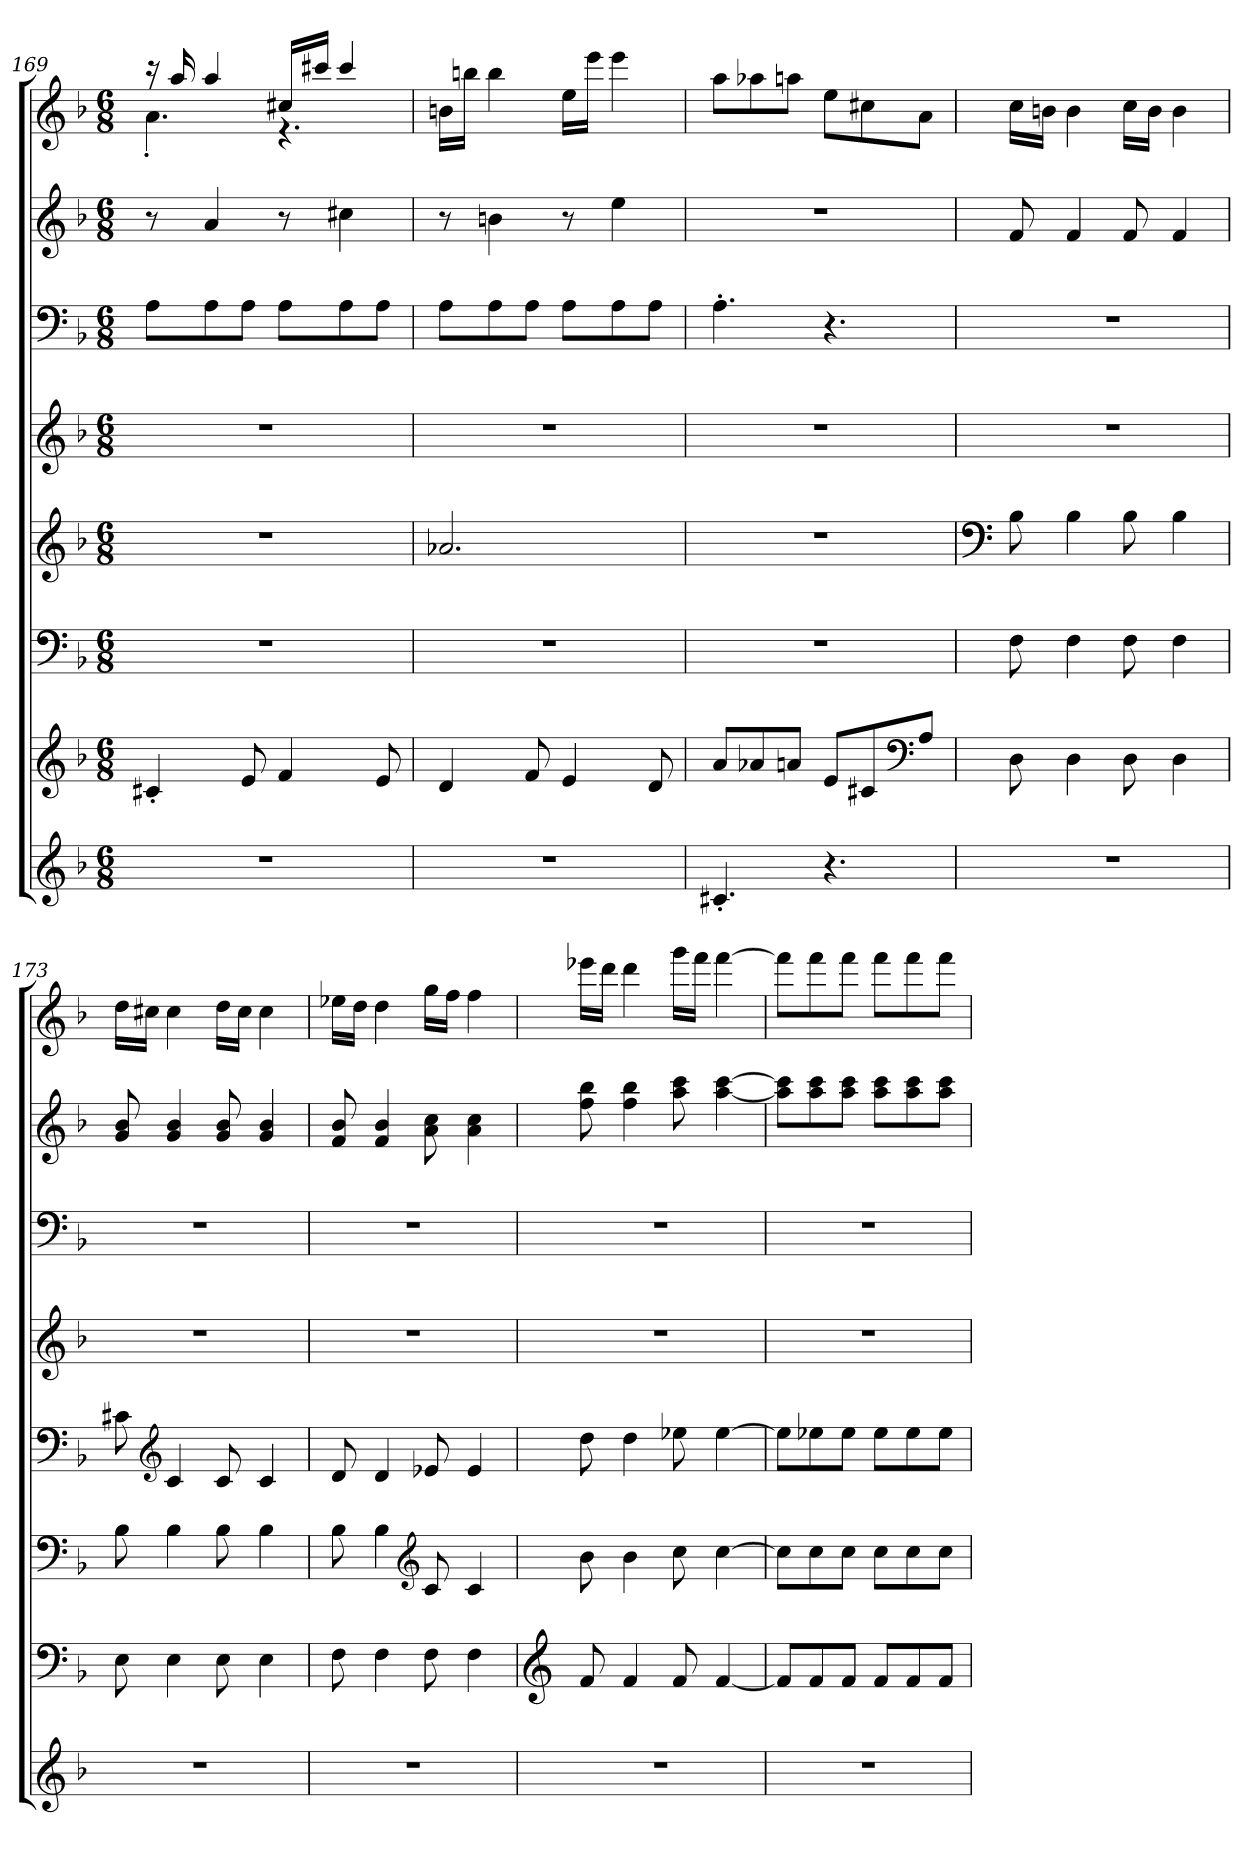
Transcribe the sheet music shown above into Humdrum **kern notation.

**kern	**kern	**kern	**kern	**kern	**kern	**kern	**kern
*part5	*part5	*part4	*part4	*part3	*part3	*part2	*part1
*staff8	*staff7	*staff6	*staff5	*staff4	*staff3	*staff2	*staff1
*clefG2	*clefG2	*clefF4	*clefG2	*clefG2	*clefF4	*clefG2	*clefG2
*k[b-]	*k[b-]	*k[b-]	*k[b-]	*k[b-]	*k[b-]	*k[b-]	*k[b-]
*M6/8	*M6/8	*M6/8	*M6/8	*M6/8	*M6/8	*M6/8	*M6/8
*MM121	*MM121	*MM121	*MM121	*MM121	*MM121	*MM121	*MM121
=169	=169	=169	=169	=169	=169	=169	=169
*	*	*	*	*	*	*	*^
2.r	4c#X'/	2.r	2.r	2.r	8A\L	8r	16r	4.a'\
.	.	.	.	.	.	.	16aa/	.
.	.	.	.	.	8A\	4a/	4aa/	.
.	8e/	.	.	.	8A\J	.	.	.
.	4f/	.	.	.	8A\L	8r	16cc#X/LL	4.r
.	.	.	.	.	.	.	16ccc#X/JJ	.
.	.	.	.	.	8A\	4cc#X\	4ccc#/	.
.	8e/	.	.	.	8A\J	.	.	.
*	*	*	*	*	*	*	*v	*v
=170	=170	=170	=170	=170	=170	=170	=170
2.r	4d/	2.r	2.a-X/	2.r	8A\L	8r	16bn\LL
.	.	.	.	.	.	.	16bbn\JJ
.	.	.	.	.	8A\	4bn\	4bb\
.	8f/	.	.	.	8A\J	.	.
.	4e/	.	.	.	8A\L	8r	16ee\LL
.	.	.	.	.	.	.	16eee\JJ
.	.	.	.	.	8A\	4ee\	4eee\
.	8d/	.	.	.	8A\J	.	.
!!LO:PB:g=z
=171	=171	=171	=171	=171	=171	=171	=171
*	*	*	*	*	*	*	*MM121
4.c#X'/	8a/L	2.r	2.r	2.r	4.A'\	2.r	8aa\L
.	8a-X/	.	.	.	.	.	8aa-X\
.	8an/J	.	.	.	.	.	8aan\J
4.r	8e/L	.	.	.	4.r	.	8ee\L
.	8c#X/	.	.	.	.	.	8cc#X\
*	*clefF4	*	*	*	*	*	*
.	8A/J	.	.	.	.	.	8a\J
=172	=172	=172	=172	=172	=172	=172	=172
*	*	*	*clefF4	*	*	*	*
*	*	*	*	*	*	*	*MM121
2.r	8D\	8F\	8B-\	2.r	2.r	8f/	16cc\LL
.	.	.	.	.	.	.	16bn\JJ
.	4D\	4F\	4B-\	.	.	4f/	4b\
.	8D\	8F\	8B-\	.	.	8f/	16cc\LL
.	.	.	.	.	.	.	16b\JJ
.	4D\	4F\	4B-\	.	.	4f/	4b\
=173	=173	=173	=173	=173	=173	=173	=173
2.r	8E\	8B-\	8c#X\	2.r	2.r	8g/ 8b-/	16dd\LL
.	.	.	.	.	.	.	16cc#X\JJ
*	*	*	*clefG2	*	*	*	*
.	4E\	4B-\	4c#/	.	.	4g/ 4b-/	4cc#\
.	8E\	8B-\	8c#/	.	.	8g/ 8b-/	16dd\LL
.	.	.	.	.	.	.	16cc#\JJ
.	4E\	4B-\	4c#/	.	.	4g/ 4b-/	4cc#\
=174	=174	=174	=174	=174	=174	=174	=174
2.r	8F\	8B-\	8d/	2.r	2.r	8f/ 8b-/	16ee-X\LL
.	.	.	.	.	.	.	16dd\JJ
.	4F\	4B-\	4d/	.	.	4f/ 4b-/	4dd\
*	*	*clefG2	*	*	*	*	*
.	8F\	8c/	8e-X/	.	.	8a\ 8cc\	16gg\LL
.	.	.	.	.	.	.	16ff\JJ
.	4F\	4c/	4e-/	.	.	4a\ 4cc\	4ff\
!!LO:PB:g=z
=175	=175	=175	=175	=175	=175	=175	=175
*	*clefG2	*	*	*	*	*	*
*	*	*	*	*	*	*	*MM121
2.r	8f/	8b-\	8dd\	2.r	2.r	8ff\ 8bb-\	16eee-X\LL
.	.	.	.	.	.	.	16ddd\JJ
.	4f/	4b-\	4dd\	.	.	4ff\ 4bb-\	4ddd\
.	8f/	8cc\	8ee-X\	.	.	8aa\ 8ccc\	16ggg\LL
.	.	.	.	.	.	.	16fff\JJ
.	[4f/	[4cc\	[4ee-\	.	.	[4aa\ [4ccc\	[4fff\
=176	=176	=176	=176	=176	=176	=176	=176
*	*	*	*	*	*	*	*MM121
2.r	8f/L]	8cc\L]	8ee-\L]	2.r	2.r	8aa\] 8ccc\]L	8fff\L]
.	8f/	8cc\	8ee-X\	.	.	8aa\ 8ccc\	8fff\
.	8f/J	8cc\J	8ee-\J	.	.	8aa\ 8ccc\J	8fff\J
.	8f/L	8cc\L	8ee-\L	.	.	8aa\ 8ccc\L	8fff\L
.	8f/	8cc\	8ee-\	.	.	8aa\ 8ccc\	8fff\
.	8f/J	8cc\J	8ee-\J	.	.	8aa\ 8ccc\J	8fff\J
=	=	=	=	=	=	=	=
*-	*-	*-	*-	*-	*-	*-	*-
